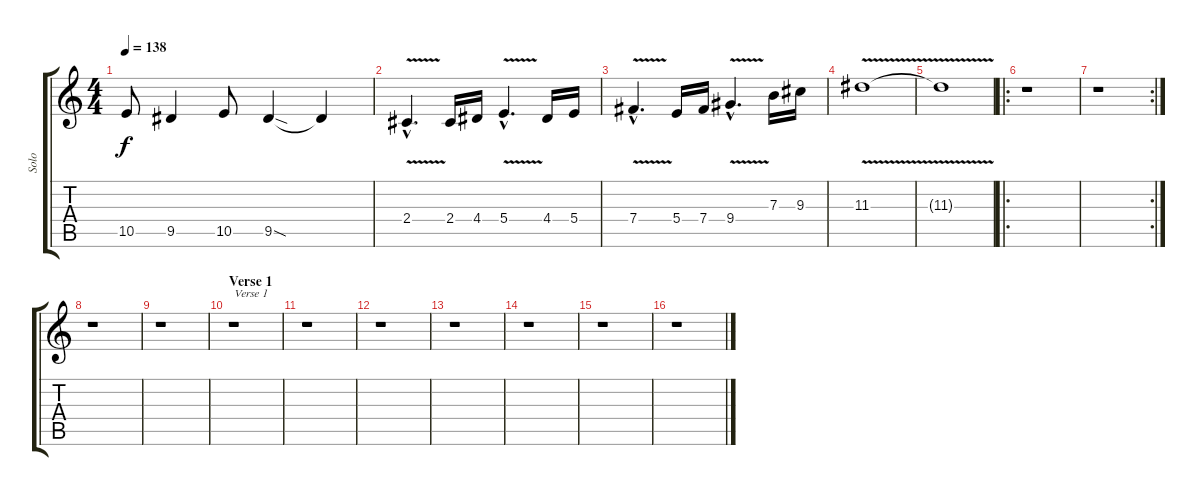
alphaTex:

\track ("Solo" "Solo") {instrument distortionguitar}
\staff {score tabs}
\tuning (Db4 Ab3 E3 B2 Gb2 Db2) {hide}
\ts (4 4)
\tempo 138
\clef g2
\ks c
10.5{t}.8{dy f} 9.5.4 10.5.8 9.5{sod}.4 9.5{t}.4 |
2.4{v hac}.4{d} 2.4.16 4.4.16 5.4{v hac}.4{d} 4.4.16 5.4.16 |
7.4{v hac}.4{d} 5.4.16 7.4.16 9.4{v hac}.4{d} 7.3.16 9.3.16 |
11.3{v}.1 |
11.3{t}.1 |
\ro
r.1 |
\rc 2
r.1 |
r.1 |
r.1 |
\section ("" "Verse 1")
r.1{txt "Verse 1"} |
r.1 |
r.1 |
r.1 |
r.1 |
r.1 |
r.1
